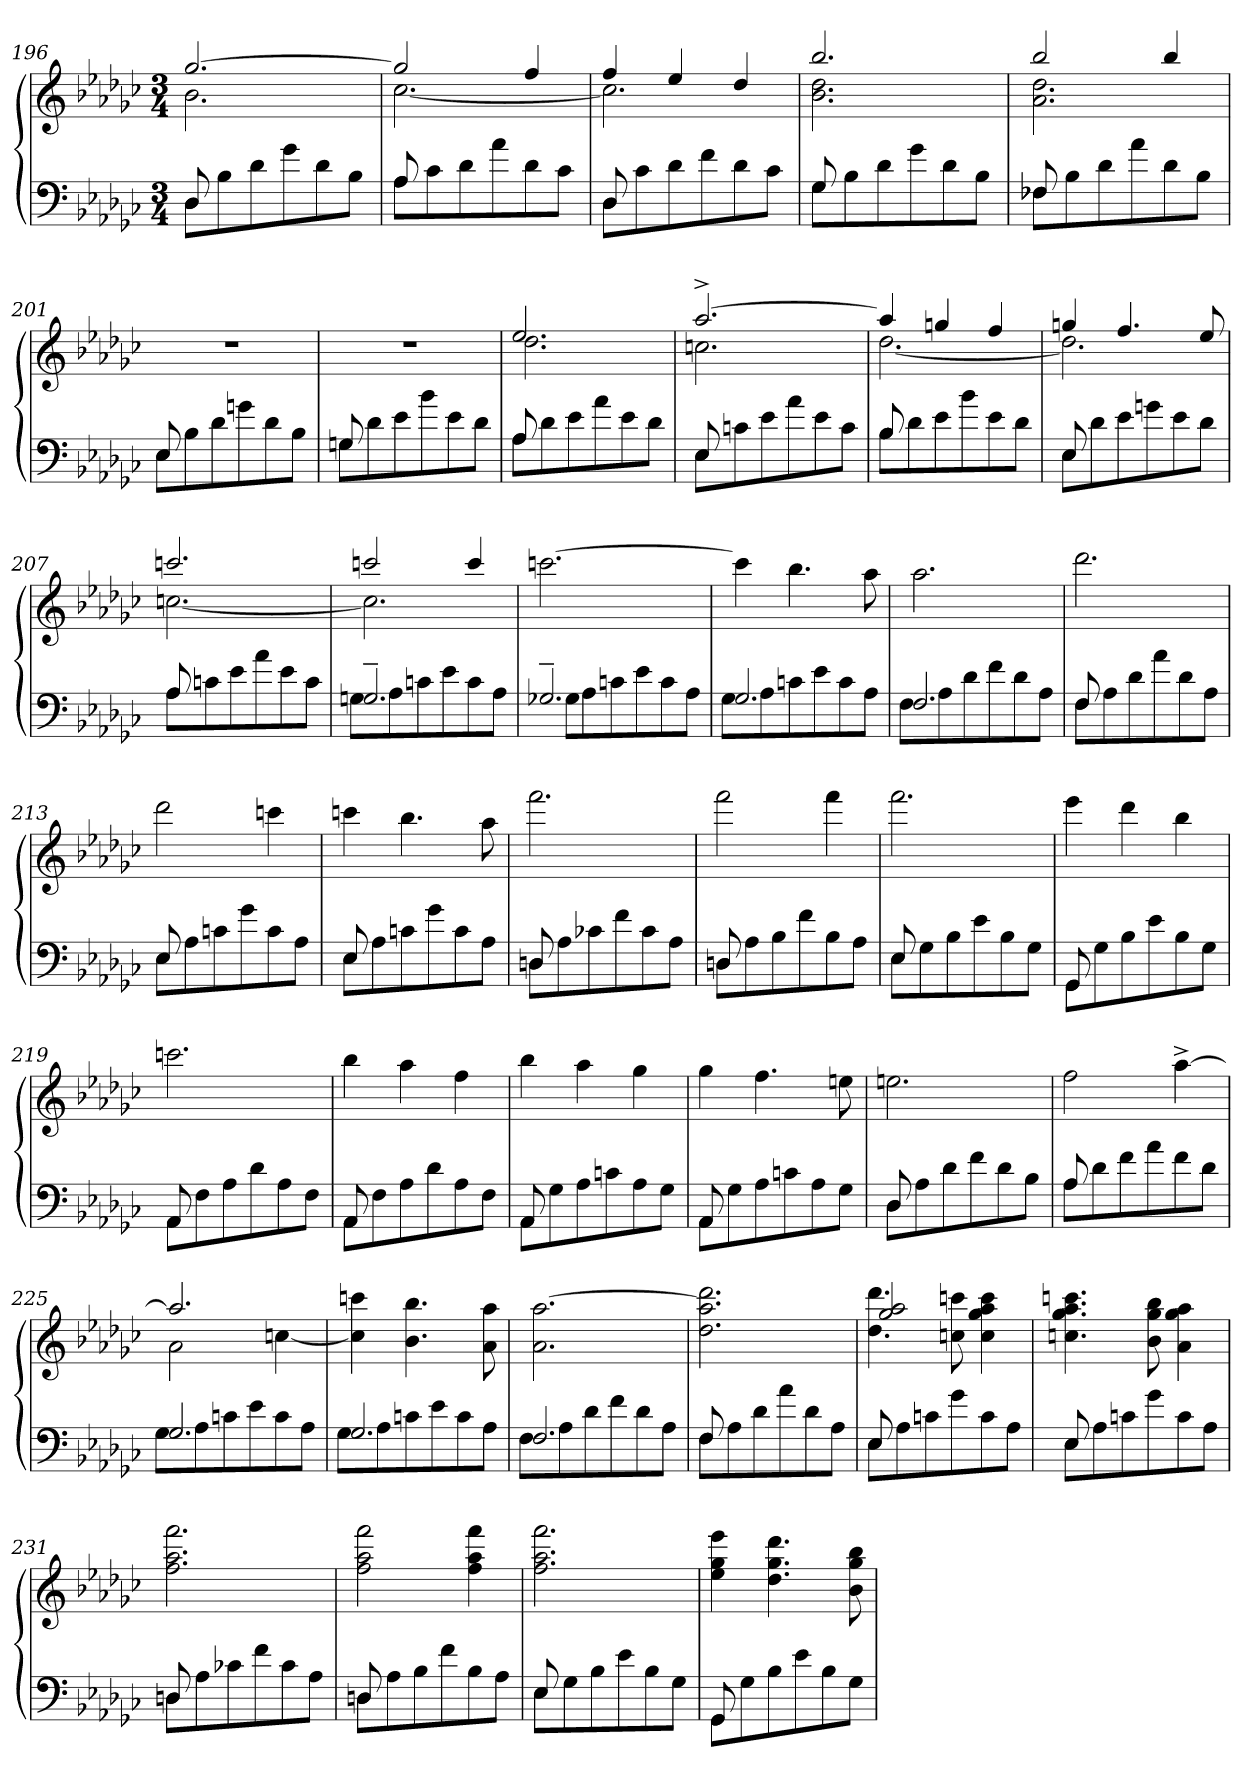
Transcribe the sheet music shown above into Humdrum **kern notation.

**kern	**kern
*part2	*part1
*staff2	*staff1
*clefF4	*clefG2
*k[b-e-a-d-g-c-]	*k[b-e-a-d-g-c-]
*M3/4	*M3/4
=196	=196
*^	*^
8D-/	8D-\L	[2.gg-/	2.b-\
2ryy	8B-\	.	.
.	8d-\	.	.
.	8g-\	.	.
.	8d-\	.	.
8ryy	8B-\J	.	.
=197	=197	=197	=197
8A-/	8A-\L	2gg-/]	[2.cc-\
2ryy	8c-\	.	.
.	8d-\	.	.
.	8a-\	.	.
.	8d-\	4ff/	.
8ryy	8c-\J	.	.
=198	=198	=198	=198
8D-/	8D-\L	4ff/	2.cc-\]
2ryy	8c-\	.	.
.	8d-\	4ee-/	.
.	8f\	.	.
.	8d-\	4dd-/	.
8ryy	8c-\J	.	.
=199	=199	=199	=199
8G-/	8G-\L	2.bb-/	2.b-\ 2.dd-\
2ryy	8B-\	.	.
.	8d-\	.	.
.	8g-\	.	.
.	8d-\	.	.
8ryy	8B-\J	.	.
=200	=200	=200	=200
8F-X/	8F-\L	2bb-/	2.a-\ 2.dd-\
2ryy	8B-\	.	.
.	8d-\	.	.
.	8a-\	.	.
.	8d-\	4bb-/	.
8ryy	8B-\J	.	.
*	*	*v	*v
=201	=201	=201
8E-/	8E-\L	2.r
2ryy	8B-\	.
.	8d-\	.
.	8gn\	.
.	8d-\	.
8ryy	8B-\J	.
=202	=202	=202
8Gn/	8G\L	2.r
2ryy	8d-\	.
.	8e-\	.
.	8b-\	.
.	8e-\	.
8ryy	8d-\J	.
=203	=203	=203
*	*	*^
8A-/	8A-\L	2.ee-/	2.dd-\
2ryy	8d-\	.	.
.	8e-\	.	.
.	8a-\	.	.
.	8e-\	.	.
8ryy	8d-\J	.	.
=204	=204	=204	=204
8E-/	8E-\L	[2.aa-^>/	2.ccn\
2ryy	8cn\	.	.
.	8e-\	.	.
.	8a-\	.	.
.	8e-\	.	.
8ryy	8c\J	.	.
=205	=205	=205	=205
8B-/	8B-\L	4aa-/]	[2.dd-\
2ryy	8d-\	.	.
.	8e-\	4ggn/	.
.	8b-\	.	.
.	8e-\	4ff/	.
8ryy	8d-\J	.	.
=206	=206	=206	=206
8E-/	8E-\L	4ggn/	2.dd-\]
2ryy	8d-\	.	.
.	8e-\	4.ff/	.
.	8gn\	.	.
.	8e-\	.	.
8ryy	8d-\J	8ee-/	.
=207	=207	=207	=207
8A-/	8A-\L	2.cccn/	[2.cc\
2ryy	8cn\	.	.
.	8e-\	.	.
.	8a-\	.	.
.	8e-\	.	.
8ryy	8c\J	.	.
=208	=208	=208	=208
2.Gn~>/	8G\L	2cccn/	2.cc\]
.	8A-\	.	.
.	8cn\	.	.
.	8e-\	.	.
.	8c\	4ccc/	.
.	8A-\J	.	.
*	*	*v	*v
=209	=209	=209
2.G-X~>/	8G-\L	[2.cccn\
.	8A-\	.
.	8cn\	.
.	8e-\	.
.	8c\	.
.	8A-\J	.
=210	=210	=210
2.G-/	8G-\L	4cccn\]
.	8A-\	.
.	8cn\	4.bb-\
.	8e-\	.
.	8c\	.
.	8A-\J	8aa-\
=211	=211	=211
2.F/	8F\L	2.aa-\
.	8A-\	.
.	8d-\	.
.	8f\	.
.	8d-\	.
.	8A-\J	.
=212	=212	=212
8F/	8F\L	2.ddd-\
2ryy	8A-\	.
.	8d-\	.
.	8a-\	.
.	8d-\	.
8ryy	8A-\J	.
=213	=213	=213
8E-/	8E-\L	2ddd-\
2ryy	8A-\	.
.	8cn\	.
.	8g-\	.
.	8c\	4cccn\
8ryy	8A-\J	.
=214	=214	=214
8E-/	8E-\L	4cccn\
2ryy	8A-\	.
.	8cn\	4.bb-\
.	8g-\	.
.	8c\	.
8ryy	8A-\J	8aa-\
=215	=215	=215
8Dn/	8D\L	2.fff\
2ryy	8A-\	.
.	8c-X\	.
.	8f\	.
.	8c-\	.
8ryy	8A-\J	.
=216	=216	=216
8Dn/	8D\L	2fff\
2ryy	8A-\	.
.	8B-\	.
.	8f\	.
.	8B-\	4fff\
8ryy	8A-\J	.
=217	=217	=217
8E-/	8E-\L	2.fff\
2ryy	8G-\	.
.	8B-\	.
.	8e-\	.
.	8B-\	.
8ryy	8G-\J	.
=218	=218	=218
8GG-/	8GG-\L	4eee-\
2ryy	8G-\	.
.	8B-\	4ddd-\
.	8e-\	.
.	8B-\	4bb-\
8ryy	8G-\J	.
=219	=219	=219
8AA-/	8AA-\L	2.cccn\
2ryy	8F\	.
.	8A-\	.
.	8d-\	.
.	8A-\	.
8ryy	8F\J	.
=220	=220	=220
8AA-/	8AA-\L	4bb-\
2ryy	8F\	.
.	8A-\	4aa-\
.	8d-\	.
.	8A-\	4ff\
8ryy	8F\J	.
=221	=221	=221
8AA-/	8AA-\L	4bb-\
2ryy	8G-\	.
.	8A-\	4aa-\
.	8cn\	.
.	8A-\	4gg-\
8ryy	8G-\J	.
=222	=222	=222
8AA-/	8AA-\L	4gg-\
2ryy	8G-\	.
.	8A-\	4.ff\
.	8cn\	.
.	8A-\	.
8ryy	8G-\J	8een\
=223	=223	=223
8D-/	8D-\L	2.een\
2ryy	8A-\	.
.	8d-\	.
.	8f\	.
.	8d-\	.
8ryy	8B-\J	.
=224	=224	=224
8A-/	8A-\L	2ff\
2ryy	8d-\	.
.	8f\	.
.	8a-\	.
.	8f\	[4aa-^>\
8ryy	8d-\J	.
=225	=225	=225
*	*	*^
2.G-/	8G-\L	2.aa-/]	2a-\
.	8A-\	.	.
.	8cn\	.	.
.	8e-\	.	.
.	8c\	.	[4ccn\
.	8A-\J	.	.
*	*	*v	*v
=226	=226	=226
2.G-/	8G-\L	4ccn\] 4cccn\
.	8A-\	.
.	8cn\	4.b-\ 4.bb-\
.	8e-\	.
.	8c\	.
.	8A-\J	8a-\ 8aa-\
=227	=227	=227
2.F/	8F\L	2.a-\ [2.aa-\
.	8A-\	.
.	8d-\	.
.	8f\	.
.	8d-\	.
.	8A-\J	.
=228	=228	=228
8F/	8F\L	2.dd-\ 2.aa-\] 2.ddd-\
2ryy	8A-\	.
.	8d-\	.
.	8a-\	.
.	8d-\	.
8ryy	8A-\J	.
=229	=229	=229
*	*	*^
8E-/	8E-\L	4.dd-\ 4.ddd-\	2gg-/ 2aa-/
2ryy	8A-\	.	.
.	8cn\	.	.
.	8g-\	8ccn\ 8cccn\	.
.	8c\	4cc\ 4gg-\ 4aa-\ 4ccc\	4ryy
8ryy	8A-\J	.	.
*	*	*v	*v
=230	=230	=230
8E-/	8E-\L	4.ccn\ 4.gg-\ 4.aa-\ 4.cccn\
2ryy	8A-\	.
.	8cn\	.
.	8g-\	8b-\ 8gg-\ 8bb-\
.	8c\	4a-\ 4gg-\ 4aa-\
8ryy	8A-\J	.
=231	=231	=231
8Dn/	8D\L	2.ff\ 2.aa-\ 2.fff\
2ryy	8A-\	.
.	8c-X\	.
.	8f\	.
.	8c-\	.
8ryy	8A-\J	.
=232	=232	=232
8Dn/	8D\L	2ff\ 2aa-\ 2fff\
2ryy	8A-\	.
.	8B-\	.
.	8f\	.
.	8B-\	4ff\ 4aa-\ 4fff\
8ryy	8A-\J	.
=233	=233	=233
8E-/	8E-\L	2.ff\ 2.aa-\ 2.fff\
2ryy	8G-\	.
.	8B-\	.
.	8e-\	.
.	8B-\	.
8ryy	8G-\J	.
=234	=234	=234
8GG-/	8GG-\L	4ee-\ 4gg-\ 4eee-\
2ryy	8G-\	.
.	8B-\	4.dd-\ 4.gg-\ 4.ddd-\
.	8e-\	.
.	8B-\	.
8ryy	8G-\J	8b-\ 8gg-\ 8bb-\
*v	*v	*
=	=
*-	*-
